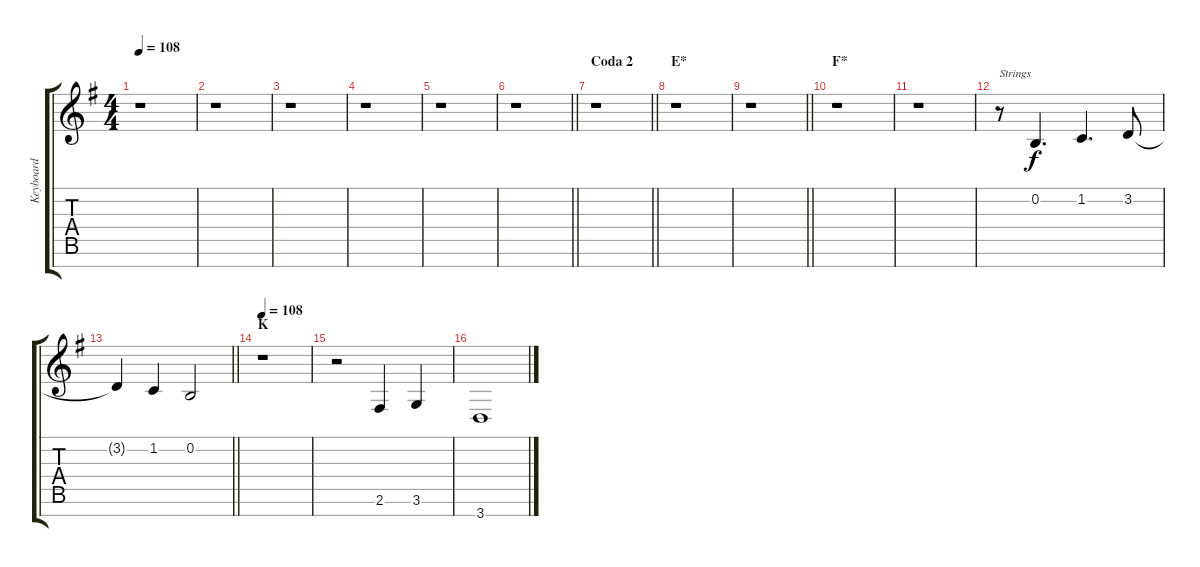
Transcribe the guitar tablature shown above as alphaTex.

\track ("Keyboard" "Keyboard") {instrument seashore}
\staff {score tabs}
\tuning (E4 B3 G3 D3 A2 E2 B1) {hide}
\ts (4 4)
\tempo 108
\clef g2
\ks eminor
r.1{dy f} |
r.1 |
r.1 |
r.1 |
r.1 |
\barLineRight lightlight
r.1 |
\section ("" "Coda 2")
\barLineRight lightlight
r.1 |
\section ("" "E*")
r.1 |
\barLineRight lightlight
r.1 |
\section ("" "F*")
r.1 |
r.1 |
r.8{txt "Strings" instrument stringensemble1} 0.2.4{d} 1.2.4{d} 3.2.8 |
\barLineRight lightlight
3.2{t}.4 1.2.4 0.2.2 |
\section ("" "K")
\tempo 108
r.1{ot 8vb volume 14} |
r.2{ot 8vb} 2.6.4{ot 8vb} 3.6.4{ot 8vb} |
3.7.1{ot 8vb}
